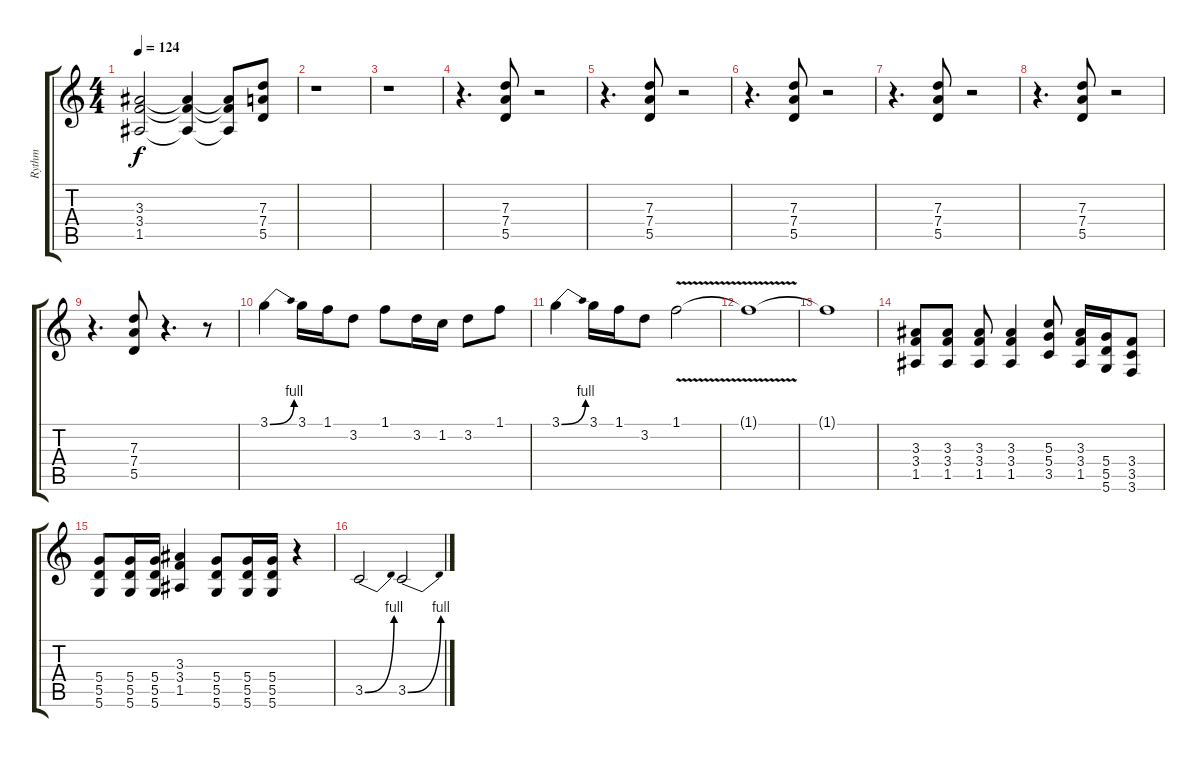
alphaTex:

\track ("Rythm" "Rythm") {instrument distortionguitar}
\staff {score tabs}
\tuning (E4 B3 G3 D3 A2 D2) {hide}
\ts (4 4)
\tempo 124
\clef g2
\ks c
(3.3 3.4 1.5).2{dy f} (3.3{t} 3.4{t} 1.5{t}).4 (3.3{t} 3.4{t} 1.5{t}).8 (7.3 7.4 5.5).8 |
r.1 |
r.1 |
r.4{d} (7.3 7.4 5.5).8 r.2 |
r.4{d} (7.3 7.4 5.5).8 r.2 |
r.4{d} (7.3 7.4 5.5).8 r.2 |
r.4{d} (7.3 7.4 5.5).8 r.2 |
r.4{d} (7.3 7.4 5.5).8 r.2 |
r.4{d} (7.3 7.4 5.5).8 r.4{d} r.8 |
3.1{be (bend 0 0 60 4)}.4 3.1.16 1.1.16 3.2.8 1.1.8 3.2.16 1.2.16 3.2.8 1.1.8 |
3.1{be (bend 0 0 60 4)}.4 3.1.16 1.1.16 3.2.8 1.1{v}.2 |
1.1{t}.1 |
1.1{t}.1 |
(3.3 3.4 1.5).8 (3.3 3.4 1.5).8 (3.3 3.4 1.5).8 (3.3 3.4 1.5).4 (5.3 5.4 3.5).8 (3.3 3.4 1.5).16 (5.4 5.5 5.6).16 (3.4 3.5 3.6).8 |
(5.4 5.5 5.6).8 (5.4 5.5 5.6).16 (5.4 5.5 5.6).16 (3.3 3.4 1.5).4 (5.4 5.5 5.6).8 (5.4 5.5 5.6).16 (5.4 5.5 5.6).16 r.4 |
3.5{be (bend 0 0 60 4)}.2 3.5{be (bend 0 0 60 4)}.2
